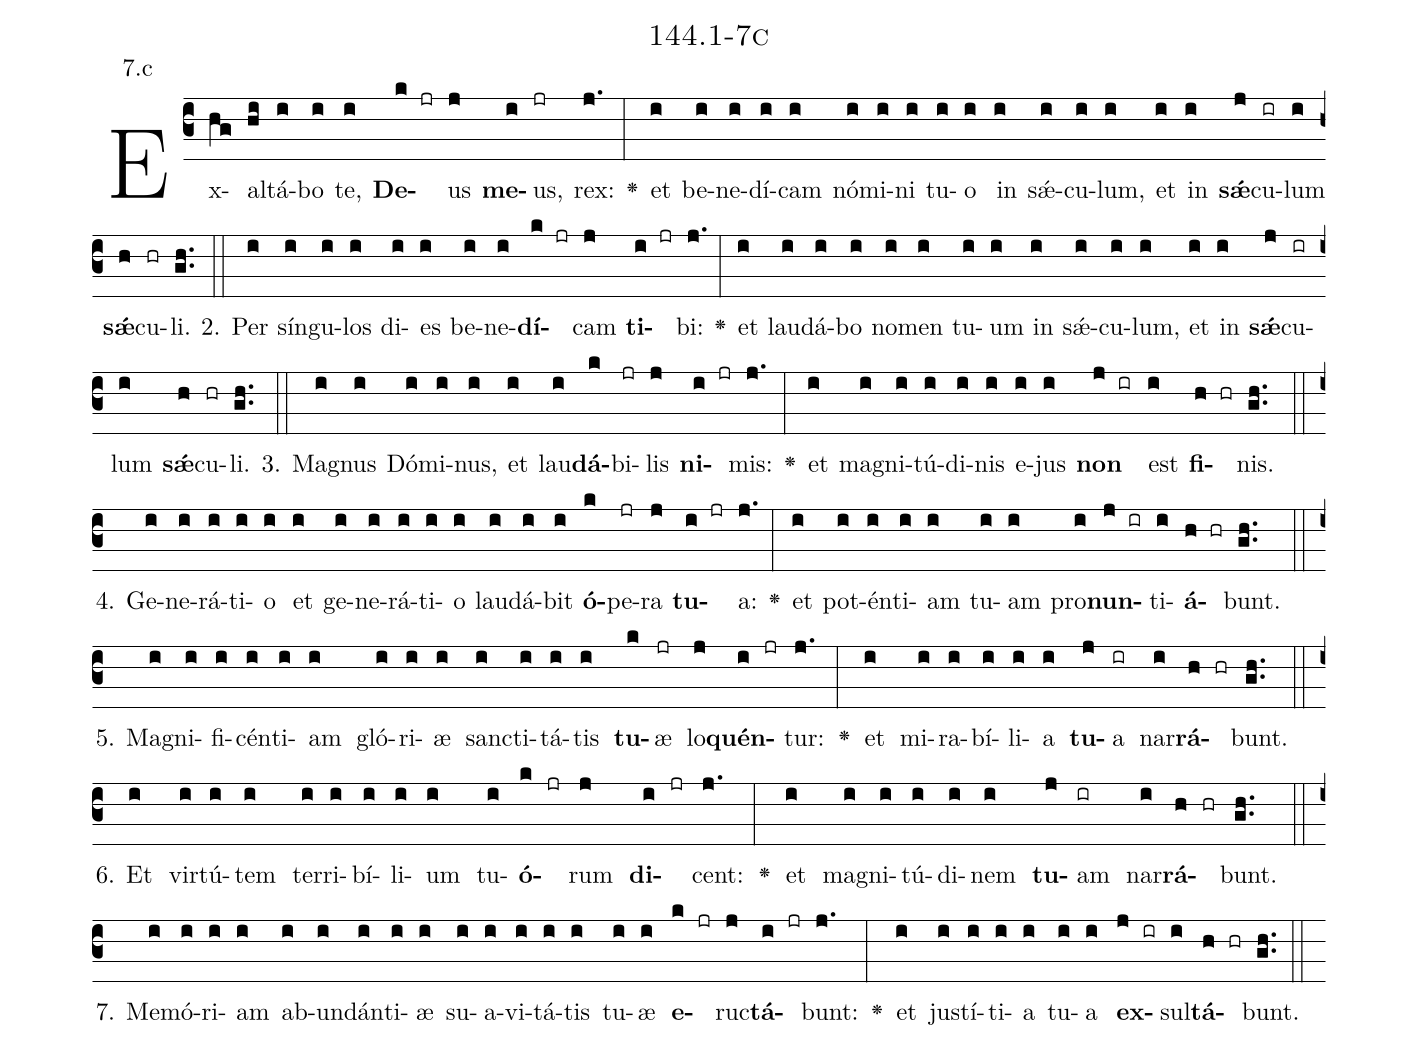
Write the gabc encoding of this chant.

name: 144.1-7c;
annotation: 7.c;
%%
(c3)Ex(hg)al(hi)tá(i)bo(i) te,(i) <b>De</b>(k jr)us(j) <b>me</b>(i)us,(jr) rex:(j.) <v>\greheightstar</v>(:) et(i) be(i)ne(i)dí(i)cam(i) nó(i)mi(i)ni(i) tu(i)o(i) in(i) sǽ(i)cu(i)lum,(i) et(i) in(i) <b>sǽ</b>(j)cu(ir)lum(i) <b>sǽ</b>(h)cu(hr)li.(gh..) (::)
2. Per(i) sín(i)gu(i)los(i) di(i)es(i) be(i)ne(i)<b>dí</b>(k jr)cam(j) <b>ti</b>(i jr)bi:(j.) <v>\greheightstar</v>(:) et(i) lau(i)dá(i)bo(i) no(i)men(i) tu(i)um(i) in(i) sǽ(i)cu(i)lum,(i) et(i) in(i) <b>sǽ</b>(j)cu(ir)lum(i) <b>sǽ</b>(h)cu(hr)li.(gh..) (::)
3. Ma(i)gnus(i) Dó(i)mi(i)nus,(i) et(i) lau(i)<b>dá</b>(k)bi(jr)lis(j) <b>ni</b>(i jr)mis:(j.) <v>\greheightstar</v>(:) et(i) ma(i)gni(i)tú(i)di(i)nis(i) e(i)jus(i) <b>non</b>(j ir) est(i) <b>fi</b>(h hr)nis.(gh..) (::)
4. Ge(i)ne(i)rá(i)ti(i)o(i) et(i) ge(i)ne(i)rá(i)ti(i)o(i) lau(i)dá(i)bit(i) <b>ó</b>(k)pe(jr)ra(j) <b>tu</b>(i jr)a:(j.) <v>\greheightstar</v>(:) et(i) pot(i)én(i)ti(i)am(i) tu(i)am(i) pro(i)<b>nun</b>(j ir)ti(i)<b>á</b>(h hr)bunt.(gh..) (::)
5. Ma(i)gni(i)fi(i)cén(i)ti(i)am(i) gló(i)ri(i)æ(i) sanc(i)ti(i)tá(i)tis(i) <b>tu</b>(k)æ(jr) lo(j)<b>quén</b>(i jr)tur:(j.) <v>\greheightstar</v>(:) et(i) mi(i)ra(i)bí(i)li(i)a(i) <b>tu</b>(j)a(ir) nar(i)<b>rá</b>(h hr)bunt.(gh..) (::)
6. Et(i) vir(i)tú(i)tem(i) ter(i)ri(i)bí(i)li(i)um(i) tu(i)<b>ó</b>(k jr)rum(j) <b>di</b>(i jr)cent:(j.) <v>\greheightstar</v>(:) et(i) ma(i)gni(i)tú(i)di(i)nem(i) <b>tu</b>(j)am(ir) nar(i)<b>rá</b>(h hr)bunt.(gh..) (::)
7. Me(i)mó(i)ri(i)am(i) ab(i)un(i)dán(i)ti(i)æ(i) su(i)a(i)vi(i)tá(i)tis(i) tu(i)æ(i) <b>e</b>(k jr)ruc(j)<b>tá</b>(i jr)bunt:(j.) <v>\greheightstar</v>(:) et(i) jus(i)tí(i)ti(i)a(i) tu(i)a(i) <b>ex</b>(j ir)sul(i)<b>tá</b>(h hr)bunt.(gh..) (::)
